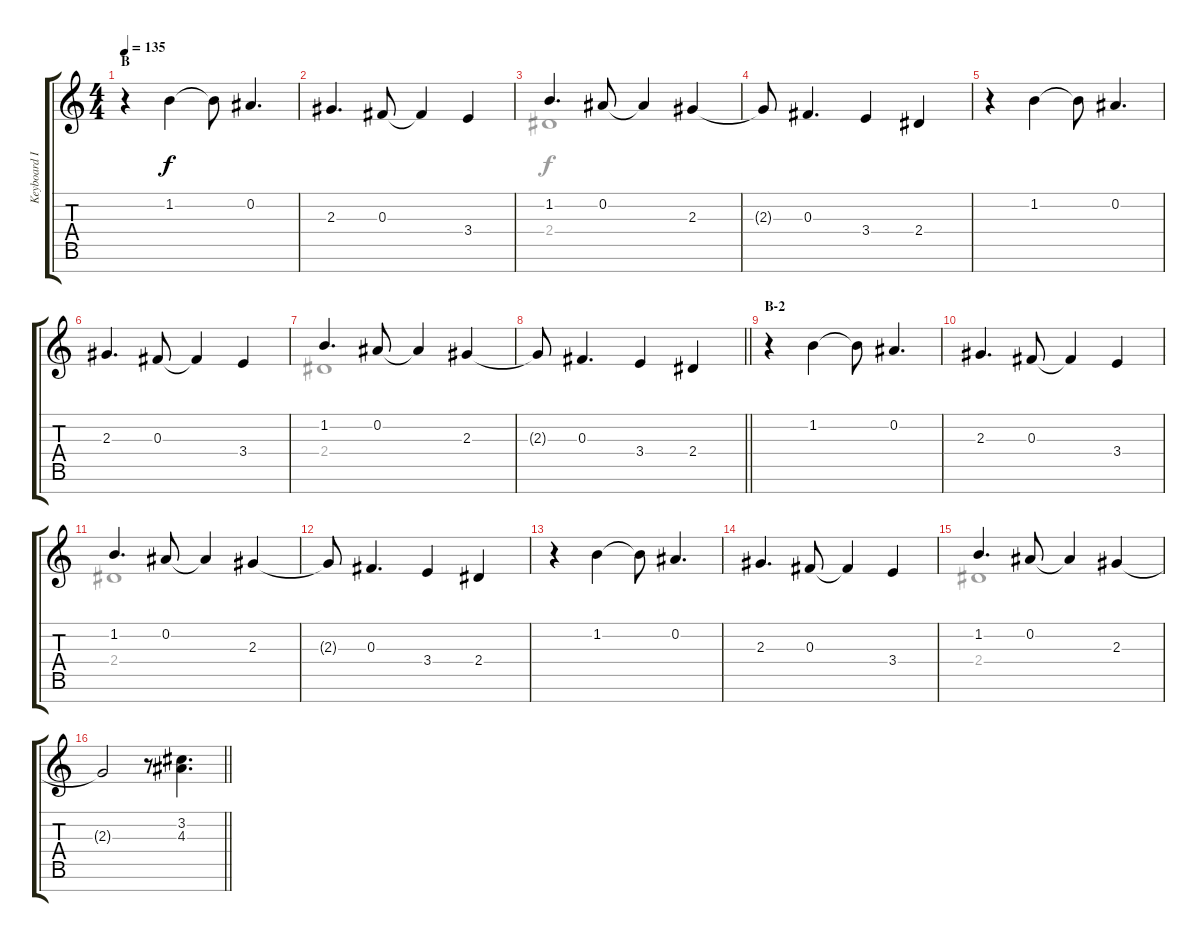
\track ("Keyboard I" "Keyboard I") {instrument acousticgrandpiano}
\staff {score tabs}
\tuning (Eb5 Bb4 Gb4 Db4 Ab3 Eb3 Bb2) {hide}
\voice
\ts (4 4)
\section ("" "B")
\tempo 135
\clef g2
\ks c
r.4{dy f} 1.2.4 1.2{t}.8 0.2.4{d} |
2.3.4{d} 0.3.8 0.3{t}.4 3.4.4 |
1.2.4{d} 0.2.8 0.2{t}.4 2.3.4 |
2.3{t}.8 0.3.4{d} 3.4.4 2.4.4 |
r.4 1.2.4 1.2{t}.8 0.2.4{d} |
2.3.4{d} 0.3.8 0.3{t}.4 3.4.4 |
1.2.4{d} 0.2.8 0.2{t}.4 2.3.4 |
\barLineRight lightlight
2.3{t}.8 0.3.4{d} 3.4.4 2.4.4 |
\section ("" "B-2")
r.4 1.2.4 1.2{t}.8 0.2.4{d} |
2.3.4{d} 0.3.8 0.3{t}.4 3.4.4 |
1.2.4{d} 0.2.8 0.2{t}.4 2.3.4 |
2.3{t}.8 0.3.4{d} 3.4.4 2.4.4 |
r.4 1.2.4 1.2{t}.8 0.2.4{d} |
2.3.4{d} 0.3.8 0.3{t}.4 3.4.4 |
1.2.4{d} 0.2.8 0.2{t}.4 2.3.4 |
\barLineRight lightlight
2.3{t}.2 r.8 (3.2 4.3).4{d}
\voice
\clef g2
\ottava regular
\simile none
\ks c
|
|
2.4.1 |
|
|
|
2.4.1 |
\barLineRight lightlight
|
|
|
2.4.1 |
|
|
|
2.4.1 |
\barLineRight lightlight
